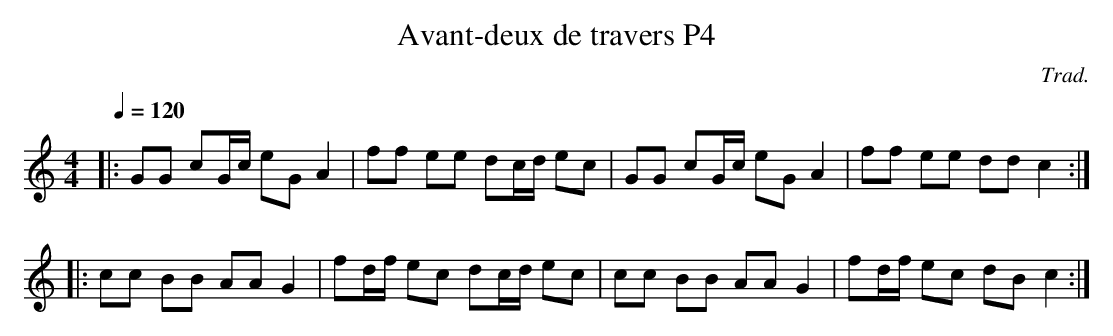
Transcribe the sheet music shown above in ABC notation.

X:1
T:Avant-deux de travers P4
C:Trad.
M:4/4
L:1/8
Q:1/4=120
K:C
|:GG cG/c/ eG A2 | ff ee dc/d/ ec | GG cG/c/ eG A2 | ff ee dd c2 ::
cc BB AA G2 | fd/f/ ec dc/d/ ec | cc BB AA G2 | fd/f/ ec dB c2 :|
